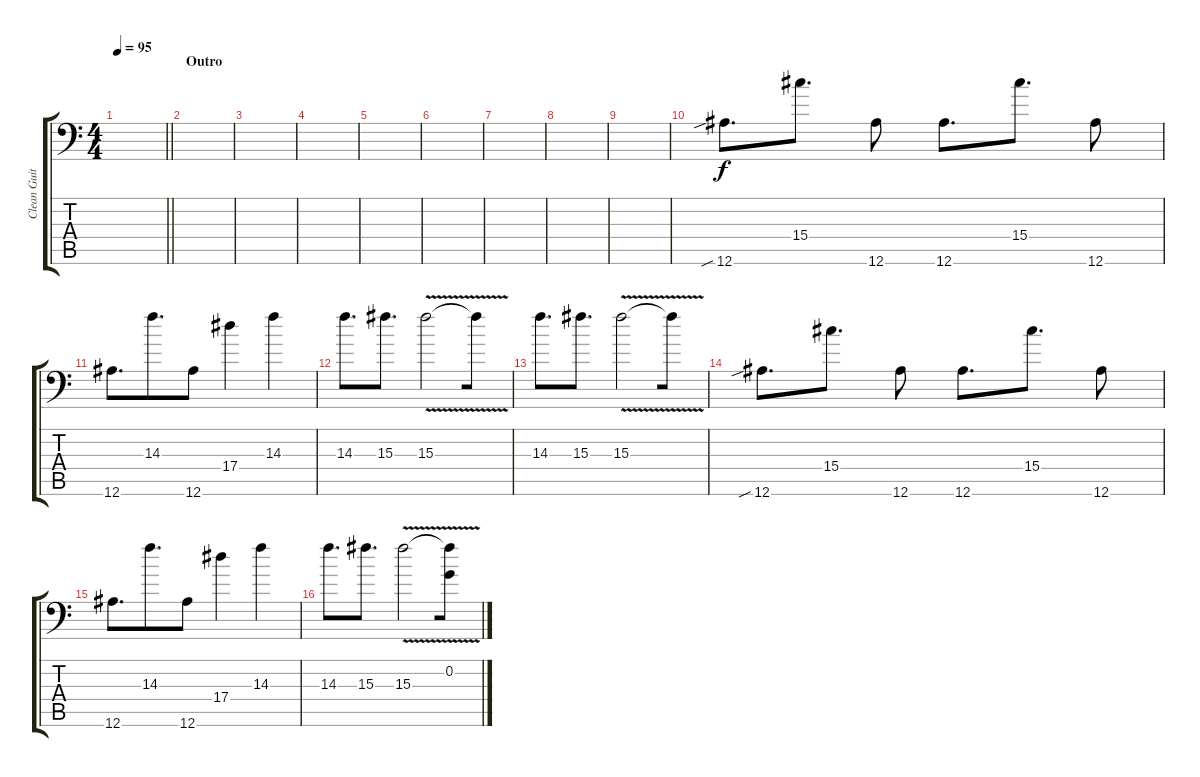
\track ("Clean Guitar 1" "Clean Guit") {instrument electricguitarjazz bank 255}
\staff {score tabs}
\tuning (C4 G3 Eb3 Bb2 F2 Bb1) {hide}
\ts (4 4)
\tempo 95
\clef f4
\barLineRight lightlight
\ks c
|
\section ("" "Outro")
|
|
|
|
|
|
|
|
12.6{sib}.8{d} 15.4.8{d} 12.6.8 12.6.8{d beam merge} 15.4.8{d} 12.6.8 |
12.6.8{d beam merge} 14.3.8{d beam merge} 12.6.8 17.4.4 14.3.4 |
14.3.8{d beam merge} 15.3.8{d beam merge} 15.3{v}.2{beam merge} 15.3{t}.8 |
14.3.8{d beam merge} 15.3.8{d beam merge} 15.3{v}.2{beam merge} 15.3{t}.8 |
12.6{sib}.8{d} 15.4.8{d} 12.6.8 12.6.8{d beam merge} 15.4.8{d} 12.6.8 |
12.6.8{d beam merge} 14.3.8{d beam merge} 12.6.8 17.4.4 14.3.4 |
14.3.8{d beam merge} 15.3.8{d beam merge} 15.3{v}.2{beam merge} (0.2 15.3{t}).8
